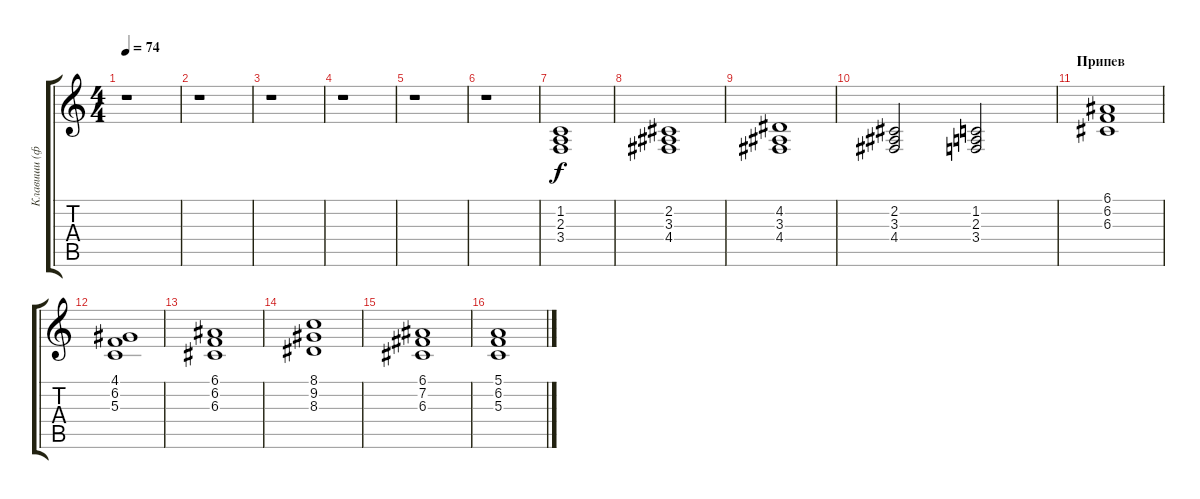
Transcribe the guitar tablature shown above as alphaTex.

\track ("Клавиши (фон)" "Клавиши (ф") {instrument stringensemble2}
\staff {score tabs}
\tuning (E4 B3 G3 D3 A2 E2) {hide}
\ts (4 4)
\tempo 74
\clef g2
\ks c
r.1{dy f} |
r.1 |
r.1 |
r.1 |
r.1 |
r.1 |
(1.2 2.3 3.4).1 |
(2.2 3.3 4.4).1 |
(4.2 3.3 4.4).1 |
(2.2 3.3 4.4).2 (1.2 2.3 3.4).2 |
\section ("" "Припев")
(6.1 6.2 6.3).1 |
(4.1 6.2 5.3).1 |
(6.1 6.2 6.3).1 |
(8.1 9.2 8.3).1 |
(6.1 7.2 6.3).1 |
(5.1 6.2 5.3).1
